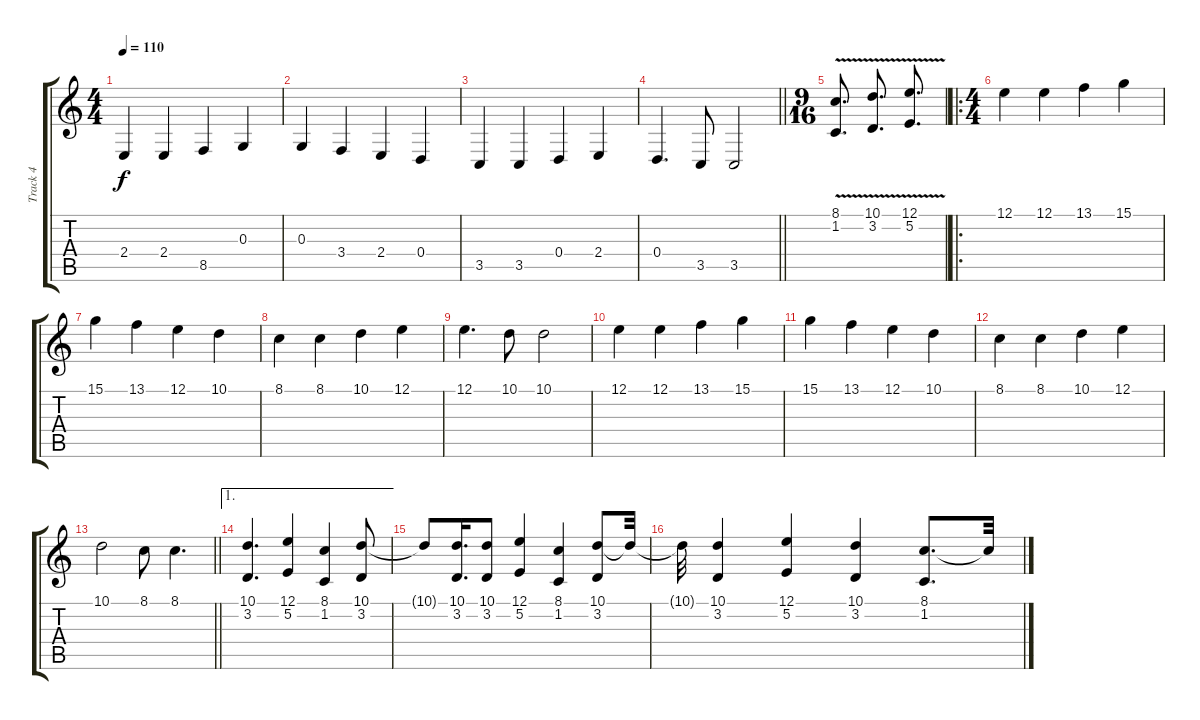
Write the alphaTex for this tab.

\track ("Track 4" "Track 4") {instrument tremolostrings}
\staff {score tabs}
\tuning (E4 B3 G3 D3 A2 E2) {hide}
\ts (4 4)
\tempo 110
\clef g2
\ks c
2.4.4{dy f} 2.4.4 8.5.4 0.3.4 |
0.3.4 3.4.4 2.4.4 0.4.4 |
3.5.4 3.5.4 0.4.4 2.4.4 |
\barLineRight lightlight
0.4.4{d} 3.5.8 3.5.2 |
\ts (9 16)
(8.1{v} 1.2).8{d} (10.1{v} 3.2).8{d} (12.1{v} 5.2).8{d} |
\ro
\ts (4 4)
12.1.4{volume 4} 12.1.4 13.1.4 15.1.4 |
15.1.4 13.1.4 12.1.4 10.1.4 |
8.1.4 8.1.4 10.1.4 12.1.4 |
12.1.4{d} 10.1.8 10.1.2 |
12.1.4 12.1.4 13.1.4 15.1.4 |
15.1.4 13.1.4 12.1.4 10.1.4 |
8.1.4 8.1.4 10.1.4 12.1.4 |
\barLineRight lightlight
10.1.2 8.1.8 8.1.4{d} |
\ae 1
(10.1 3.2).4{d} (12.1 5.2).4 (8.1 1.2).4 (10.1 3.2).8 |
10.1{t}.8 (10.1 3.2).16{d} (10.1 3.2).8 (12.1 5.2).4 (8.1 1.2).4 (10.1 3.2).8 10.1{t}.32 |
10.1{t}.32 (10.1 3.2).4 (12.1 5.2).4 (10.1 3.2).4 (8.1 1.2).8{d} 8.1{t}.32
